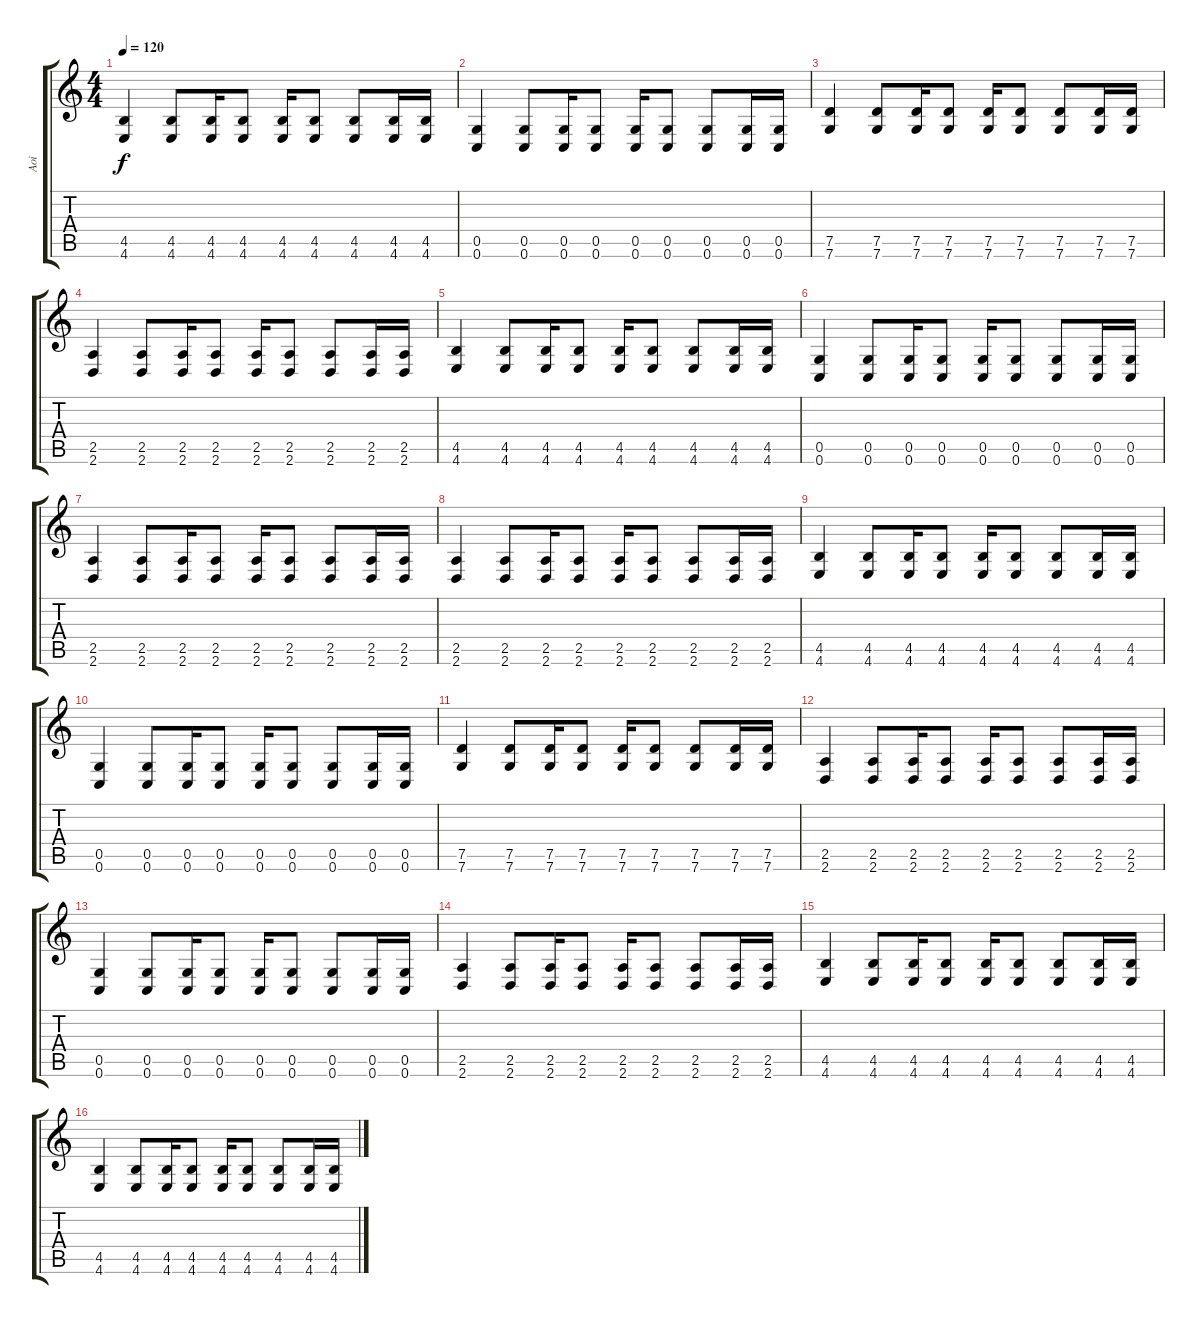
\track ("Aoi" "Aoi") {instrument electricguitarjazz}
\staff {score tabs}
\tuning (D4 A3 F3 C3 G2 C2) {hide}
\ts (4 4)
\tempo 120
\clef g2
\ks c
(4.5 4.6).4{dy f} (4.5 4.6).8 (4.5 4.6).16 (4.5 4.6).8 (4.5 4.6).16 (4.5 4.6).8 (4.5 4.6).8 (4.5 4.6).16 (4.5 4.6).16 |
(0.5 0.6).4 (0.5 0.6).8 (0.5 0.6).16 (0.5 0.6).8 (0.5 0.6).16 (0.5 0.6).8 (0.5 0.6).8 (0.5 0.6).16 (0.5 0.6).16 |
(7.5 7.6).4 (7.5 7.6).8 (7.5 7.6).16 (7.5 7.6).8 (7.5 7.6).16 (7.5 7.6).8 (7.5 7.6).8 (7.5 7.6).16 (7.5 7.6).16 |
(2.5 2.6).4 (2.5 2.6).8 (2.5 2.6).16 (2.5 2.6).8 (2.5 2.6).16 (2.5 2.6).8 (2.5 2.6).8 (2.5 2.6).16 (2.5 2.6).16 |
(4.5 4.6).4 (4.5 4.6).8 (4.5 4.6).16 (4.5 4.6).8 (4.5 4.6).16 (4.5 4.6).8 (4.5 4.6).8 (4.5 4.6).16 (4.5 4.6).16 |
(0.5 0.6).4 (0.5 0.6).8 (0.5 0.6).16 (0.5 0.6).8 (0.5 0.6).16 (0.5 0.6).8 (0.5 0.6).8 (0.5 0.6).16 (0.5 0.6).16 |
(2.5 2.6).4 (2.5 2.6).8 (2.5 2.6).16 (2.5 2.6).8 (2.5 2.6).16 (2.5 2.6).8 (2.5 2.6).8 (2.5 2.6).16 (2.5 2.6).16 |
(2.5 2.6).4 (2.5 2.6).8 (2.5 2.6).16 (2.5 2.6).8 (2.5 2.6).16 (2.5 2.6).8 (2.5 2.6).8 (2.5 2.6).16 (2.5 2.6).16 |
(4.5 4.6).4 (4.5 4.6).8 (4.5 4.6).16 (4.5 4.6).8 (4.5 4.6).16 (4.5 4.6).8 (4.5 4.6).8 (4.5 4.6).16 (4.5 4.6).16 |
(0.5 0.6).4 (0.5 0.6).8 (0.5 0.6).16 (0.5 0.6).8 (0.5 0.6).16 (0.5 0.6).8 (0.5 0.6).8 (0.5 0.6).16 (0.5 0.6).16 |
(7.5 7.6).4 (7.5 7.6).8 (7.5 7.6).16 (7.5 7.6).8 (7.5 7.6).16 (7.5 7.6).8 (7.5 7.6).8 (7.5 7.6).16 (7.5 7.6).16 |
(2.5 2.6).4 (2.5 2.6).8 (2.5 2.6).16 (2.5 2.6).8 (2.5 2.6).16 (2.5 2.6).8 (2.5 2.6).8 (2.5 2.6).16 (2.5 2.6).16 |
(0.5 0.6).4 (0.5 0.6).8 (0.5 0.6).16 (0.5 0.6).8 (0.5 0.6).16 (0.5 0.6).8 (0.5 0.6).8 (0.5 0.6).16 (0.5 0.6).16 |
(2.5 2.6).4 (2.5 2.6).8 (2.5 2.6).16 (2.5 2.6).8 (2.5 2.6).16 (2.5 2.6).8 (2.5 2.6).8 (2.5 2.6).16 (2.5 2.6).16 |
(4.5 4.6).4 (4.5 4.6).8 (4.5 4.6).16 (4.5 4.6).8 (4.5 4.6).16 (4.5 4.6).8 (4.5 4.6).8 (4.5 4.6).16 (4.5 4.6).16 |
(4.5 4.6).4 (4.5 4.6).8 (4.5 4.6).16 (4.5 4.6).8 (4.5 4.6).16 (4.5 4.6).8 (4.5 4.6).8 (4.5 4.6).16 (4.5 4.6).16
